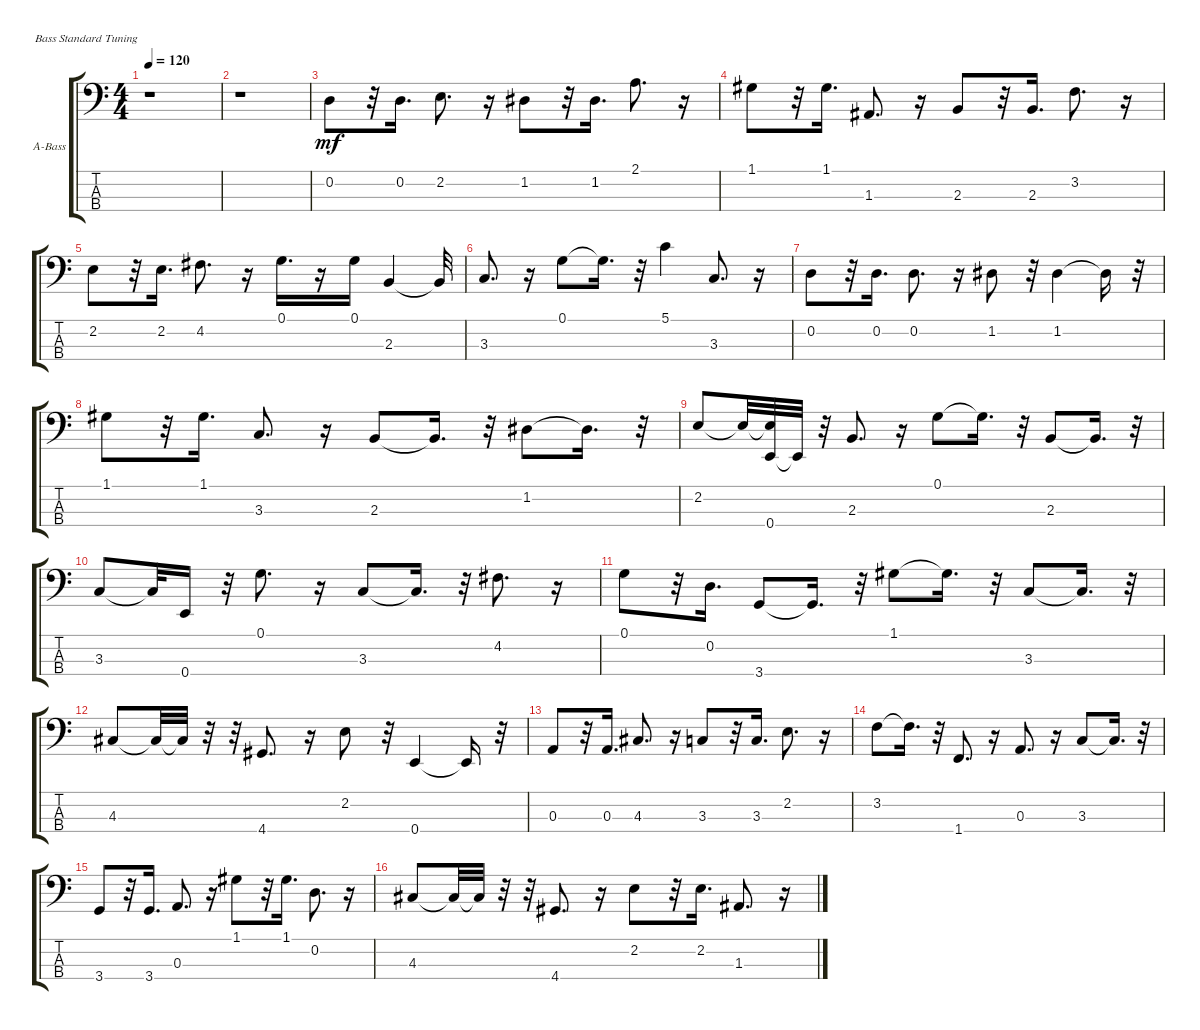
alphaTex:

\bracketExtendMode groupsimilarinstruments
\firstSystemTrackNameOrientation horizontal
\otherSystemsTrackNameOrientation horizontal
\track ("Bass    (BB)" "A-Bass") {instrument acousticbass}
\staff {score tabs}
\tuning (G2 D2 A1 E1)
\ts (4 4)
\tempo 120
\clef f4
\ks c
r.1{dy mf instrument acousticbass} |
r.1 |
0.2.8 r.32 0.2.16{d} 2.2.8{d} r.16 1.2.8 r.32 1.2.16{d} 2.1.8{d} r.16 |
1.1.8 r.32 1.1.16{d} 1.3.8{d} r.16 2.3.8 r.32 2.3.16{d} 3.2.8{d} r.16 |
2.2.8 r.32 2.2.16{d} 4.2.8{d} r.16 0.1.16{d} r.16 0.1.16 2.3.4 2.3{t}.32 |
3.3.8{d} r.16 0.1.8 0.1{t}.16{d} r.32 5.1.4 3.3.8{d} r.16 |
0.2.8 r.32 0.2.16{d} 0.2.8{d} r.16 1.2.8 r.32 1.2.4 1.2{t}.16 r.32 |
1.1.8 r.32 1.1.16{d} 3.3.8{d} r.16 2.3.8 2.3{t}.16{d} r.32 1.2.8 1.2{t}.16{d} r.32 |
2.2.8 2.2{t}.32 (2.2{t} 0.4).32 0.4{t}.32 r.32 2.3.8{d} r.16 0.1.8 0.1{t}.16{d} r.32 2.3.8 2.3{t}.16{d} r.32 |
3.3.8 3.3{t}.32 0.4.16 r.32 0.1.8{d} r.16 3.3.8 3.3{t}.16{d} r.32 4.2.8{d} r.16 |
0.1.8 r.32 0.2.16{d} 3.4.8 3.4{t}.16{d} r.32 1.1.8 1.1{t}.16{d} r.32 3.3.8 3.3{t}.16{d} r.32 |
4.3.8 4.3{t}.32 4.3{t}.32 r.32 r.32 4.4.8{d} r.16 2.2.8 r.32 0.4.4 0.4{t}.16 r.32 |
0.3.8 r.32 0.3.16{d} 4.3.8{d} r.16 3.3.8 r.32 3.3.16{d} 2.2.8{d} r.16 |
3.2.8 3.2{t}.16{d} r.32 1.4.8{d} r.16 0.3.8{d} r.16 3.3.8 3.3{t}.16{d} r.32 |
3.4.8 r.32 3.4.16{d} 0.3.8{d} r.16 1.1.8 r.32 1.1.16{d} 0.2.8{d} r.16 |
4.3.8 4.3{t}.32 4.3{t}.32 r.32 r.32 4.4.8{d} r.16 2.2.8 r.32 2.2.16{d} 1.3.8{d} r.16
